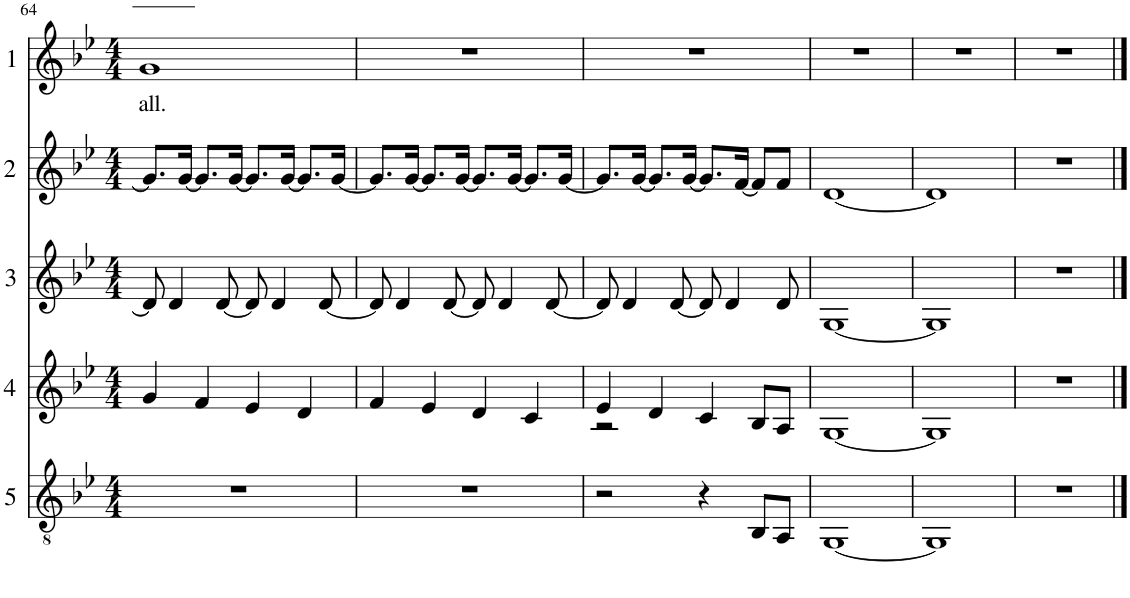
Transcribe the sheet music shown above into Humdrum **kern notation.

**kern	**kern	**kern	**kern	**kern	**text
*part5	*part4	*part3	*part2	*part1	*part1
*staff5	*staff4	*staff3	*staff2	*staff1	*staff1
*I"Hlas 5	*I"Hlas 4	*I"Hlas 3	*I"Hlas 2	*I"Hlas 1	*
!!LO:PB:g=z
*clefGv2	*clefG2	*clefG2	*clefG2	*clefG2	*
*Trd-7c-12	*	*	*	*	*
*k[b-e-]	*k[b-e-]	*k[b-e-]	*k[b-e-]	*k[b-e-]	*
*M4/4	*M4/4	*M4/4	*M4/4	*M4/4	*
=64	=64	=64	=64	=64	=64
!	!	!	!	!	!LO:LY:b
1r	4g/	8d/]	8.g/L]	1g	all.
.	.	4d/	.	.	.
.	.	.	[16g/Jk	.	.
.	4f/	.	8.g/L]	.	.
.	.	[8d/	.	.	.
.	.	.	[16g/Jk	.	.
.	4e-/	8d/]	8.g/L]	.	.
.	.	4d/	.	.	.
.	.	.	[16g/Jk	.	.
.	4d/	.	8.g/L]	.	.
.	.	[8d/	.	.	.
.	.	.	[16g/Jk	.	.
=65	=65	=65	=65	=65	=65
1r	4f/	8d/]	8.g/L]	1r	.
.	.	4d/	.	.	.
.	.	.	[16g/Jk	.	.
.	4e-/	.	8.g/L]	.	.
.	.	[8d/	.	.	.
.	.	.	[16g/Jk	.	.
.	4d/	8d/]	8.g/L]	.	.
.	.	4d/	.	.	.
.	.	.	[16g/Jk	.	.
.	4c/	.	8.g/L]	.	.
.	.	[8d/	.	.	.
.	.	.	[16g/Jk	.	.
=66	=66	=66	=66	=66	=66
*	*^	*	*	*	*
2r	4e-/	2r	8d/]	8.g/L]	1r	.
.	.	.	4d/	.	.	.
.	.	.	.	[16g/Jk	.	.
.	4d/	.	.	8.g/L]	.	.
.	.	.	[8d/	.	.	.
.	.	.	.	[16g/Jk	.	.
4r	4c/	2ryy	8d/]	8.g/L]	.	.
.	.	.	4d/	.	.	.
.	.	.	.	[16f/Jk	.	.
8BB-/L	8B-/L	.	.	8f/L]	.	.
8AA/J	8A/J	.	8d/	8f/J	.	.
*	*v	*v	*	*	*	*
=67	=67	=67	=67	=67	=67
[1GG	[1G	[1G	[1d	1r	.
=68	=68	=68	=68	=68	=68
1GG]	1G]	1G]	1d]	1r	.
=69	=69	=69	=69	=69	=69
1r	1r	1r	1r	1r	.
==	==	==	==	==	==
*-	*-	*-	*-	*-	*-
